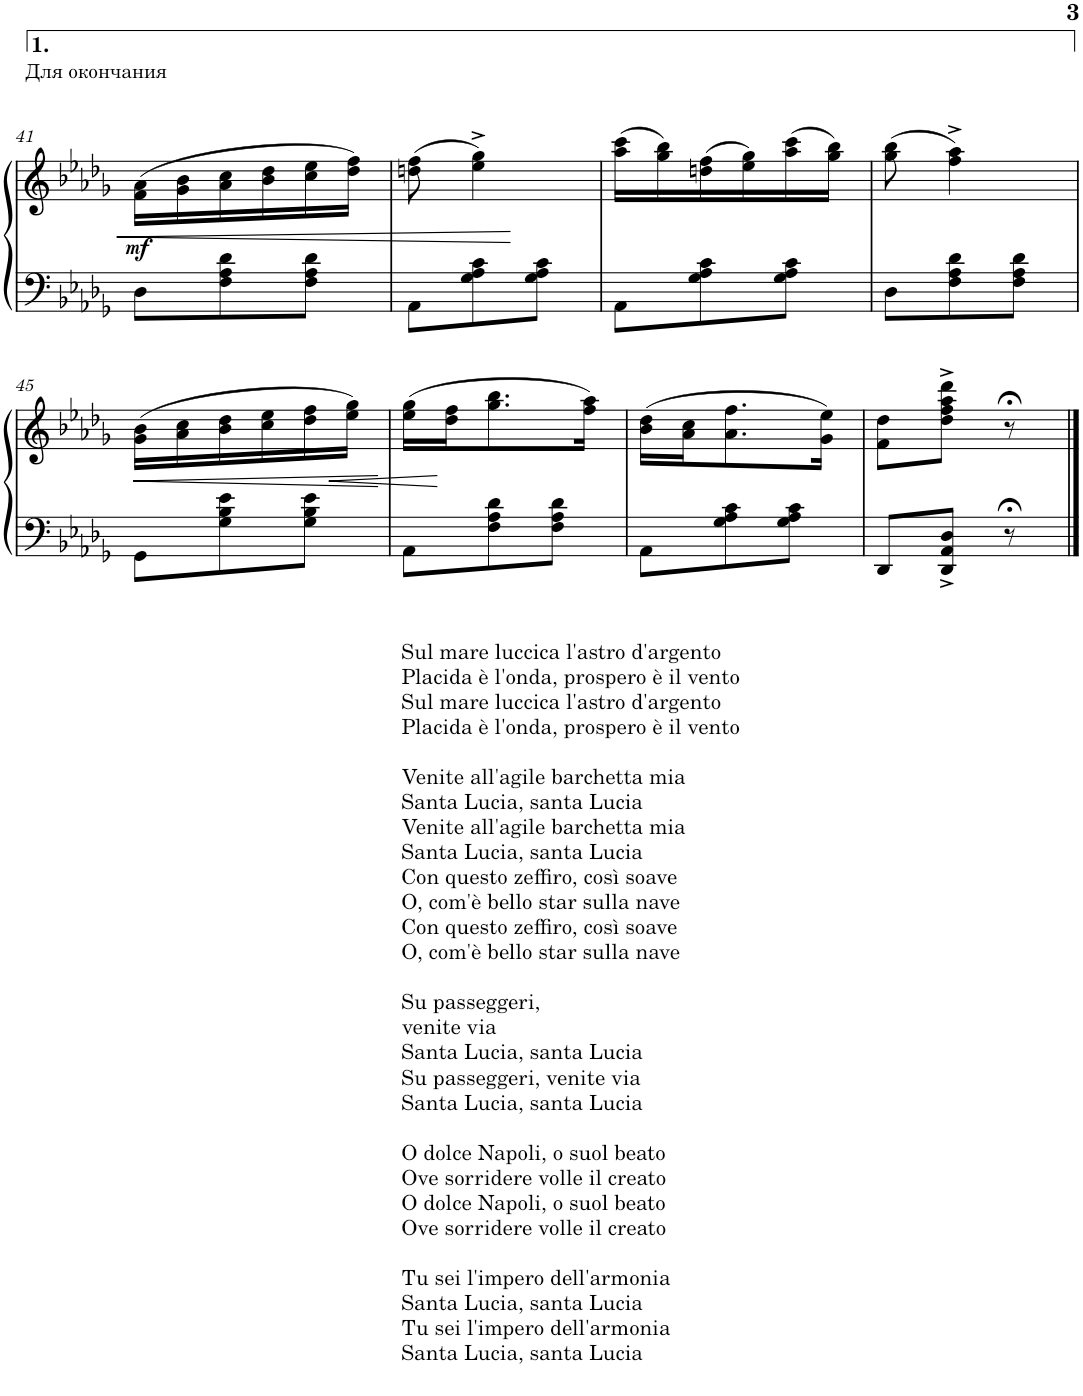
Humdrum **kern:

**kern	**kern	**dynam	**kern
*part2	*part2	*part2	*part1
*staff3	*staff2	*staff2/3	*staff1
*I"Piano	*	*	*I"Voice
*I'Pno	*	*	*
!!LO:PB:g=z
*clefF4	*clefG2	*	*clefG2
*k[b-e-a-d-g-]	*k[b-e-a-d-g-]	*	*k[b-e-a-d-g-]
*M3/8	*M3/8	*	*M3/8
=41	=41	=41	=41
!	!	!	!LO:TX:a:t=Для окончания
!	!	!LO:DY:a=2	!
8D-\L	(16f\ 16a-\LL	mf	4.r
.	16g-\ 16b-\	.	.
8F\ 8A-\ 8d-\	16a-\ 16cc\	.	.
.	16b-\ 16dd-\	.	.
8F\ 8A-\ 8d-\J	16cc\ 16ee-\	.	.
.	16dd-\ 16ff\JJ)	.	.
=42	=42	=42	=42
8AA-\L	(8ddn\ 8ff\	.	4.r
8G-\ 8A-\ 8c\	4ee-\^ 4gg-\^)	.	.
8G-\ 8A-\ 8c\J	.	.	.
=43	=43	=43	=43
8AA-\L	(16aa-\ 16ccc\LL	.	4.r
.	16gg-\ 16bb-\)	.	.
8G-\ 8A-\ 8c\	(16ddn\ 16ff\	.	.
.	16ee-\ 16gg-\)	.	.
8G-\ 8A-\ 8c\J	(16aa-\ 16ccc\	.	.
.	16gg-\ 16bb-\JJ)	.	.
=44	=44	=44	=44
8D-\L	(8gg-\ 8bb-\	.	4.r
8F\ 8A-\ 8d-\	4ff\^ 4aa-\^)	.	.
8F\ 8A-\ 8d-\J	.	.	.
!!LO:LB:g=z
=45	=45	=45	=45
!LO:TX:b:t=Sul mare luccica l'astro d'argento	!	!	!
!LO:TX:b:t=Placida è l'onda, prospero è il vento	!	!	!
!LO:TX:b:t=Sul mare luccica l'astro d'argento	!	!	!
!LO:TX:b:t=Placida è l'onda, prospero è il vento	!	!	!
!LO:TX:b:t=Venite all'agile barchetta mia	!	!	!
!LO:TX:b:t=Santa Lucia, santa Lucia	!	!	!
!LO:TX:b:t=Venite all'agile barchetta mia	!	!	!
!LO:TX:b:t=Santa Lucia, santa Lucia	!	!	!
!LO:TX:b:t=Con questo zeffiro, così soave	!	!	!
!LO:TX:b:t=O, com'è bello star sulla nave	!	!	!
!LO:TX:b:t=Con questo zeffiro, così soave	!	!	!
!LO:TX:b:t=O, com'è bello star sulla nave	!	!	!
!LO:TX:b:t=Su passeggeri,	!	!	!
!LO:TX:b:t=venite via	!	!	!
!LO:TX:b:t=Santa Lucia, santa Lucia	!	!	!
!LO:TX:b:t=Su passeggeri, venite via	!	!	!
!LO:TX:b:t=Santa Lucia, santa Lucia	!	!	!
!LO:TX:b:t=O dolce Napoli, o suol beato	!	!	!
!LO:TX:b:t=Ove sorridere volle il creato	!	!	!
!LO:TX:b:t=O dolce Napoli, o suol beato	!	!	!
!LO:TX:b:t=Ove sorridere volle il creato	!	!	!
!LO:TX:b:t=Tu sei l'impero dell'armonia	!	!	!
!LO:TX:b:t=Santa Lucia, santa Lucia	!	!	!
!LO:TX:b:t=Tu sei l'impero dell'armonia	!	!	!
!LO:TX:b:t=Santa Lucia, santa Lucia	!	!	!
8GG-\L	(16g-\ 16b-\LL	.	4.r
.	16a-\ 16cc\	.	.
8G-\ 8B-\ 8e-\	16b-\ 16dd-\	.	.
.	16cc\ 16ee-\	.	.
8G-\ 8B-\ 8e-\J	16dd-\ 16ff\	.	.
.	16ee-\ 16gg-\JJ)	.	.
=46	=46	=46	=46
8AA-\L	(16ee-\ 16gg-\LL	.	4.r
.	16dd-\ 16ff\J	.	.
8F\ 8A-\ 8d-\	8.gg-\ 8.bb-\	.	.
8F\ 8A-\ 8d-\J	.	.	.
.	16ff\ 16aa-\Jk)	.	.
=47	=47	=47	=47
8AA-\L	(16b-\ 16dd-\LL	.	4.r
.	16a-\ 16cc\J	.	.
8G-\ 8A-\ 8c\	8.a-\ 8.ff\	.	.
8G-\ 8A-\ 8c\J	.	.	.
.	16g-\ 16ee-\Jk)	.	.
=48	=48	=48	=48
8DD-/L	8f\ 8dd-\L	.	4.r
8DD-/^ 8AA-/^ 8D-/^J	8dd-\^ 8ff\^ 8aa-\^ 8ddd-\^J	.	.
8r;<	8r;<	.	.
==	==	==	==
*-	*-	*-	*-
